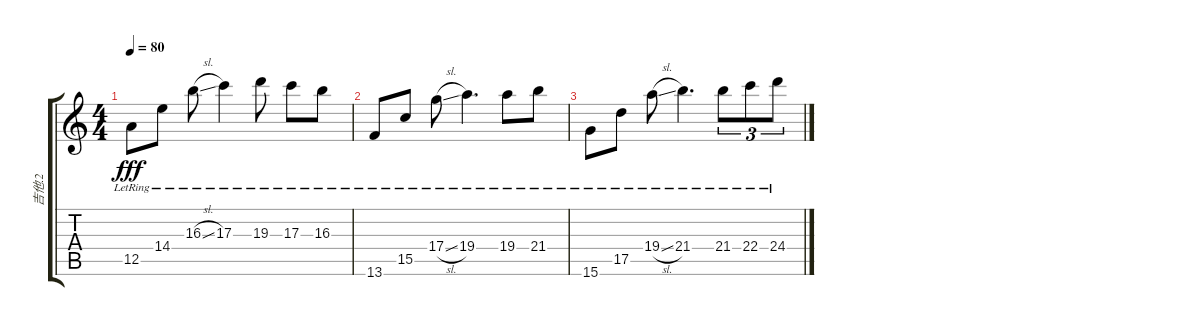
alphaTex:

\track ("吉他.2" "吉他.2") {instrument electricguitarmuted}
\staff {score tabs}
\tuning (E4 B3 G3 D3 A2 E2) {hide}
\ts (4 4)
\tempo 80
\clef g2
\ks c
12.5{lr}.8{dy fff} 14.4{lr}.8 16.3{sl lr}.8 17.3{lr}.4 19.3{lr}.8 17.3{lr}.8 16.3{lr}.8 |
13.6{lr}.8 15.5{lr}.8 17.4{sl lr}.8 19.4{lr}.4{d} 19.4{lr}.8 21.4{lr}.8 |
15.6{lr}.8 17.5{lr}.8 19.4{sl lr}.8{txt ""} 21.4{lr}.4{d} 21.4{lr}.8{tu (3 2)} 22.4{lr}.8{tu (3 2)} 24.4{lr}.8{tu (3 2)}
